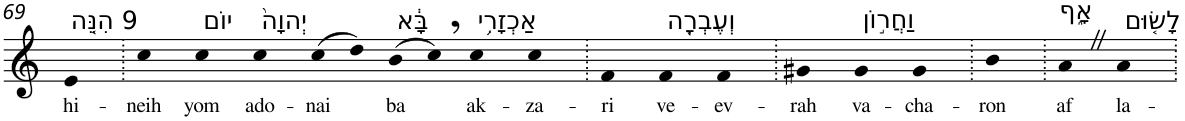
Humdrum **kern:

**kern	**text
*part1	*part1
*staff1	*staff1
*I"Piano	*
*I'Pno	*
!!LO:PB:g=z
*clefG2	*
*k[]	*
=69	=69
!LO:TX:a:t=9 הִנֵּ֤ה	!
!	!LO:LY:b
4e	hi-
=70.	=70.
!	!LO:LY:b
4cc	-neih
!LO:TX:a:t=יוֹם	!
!	!LO:LY:b
4cc	yom
!LO:TX:a:t=יְהוָה֙	!
!	!LO:LY:b
4cc	ado-
!	!LO:LY:b
(8cc	-nai
8dd)	.
!LO:TX:a:t=בָּ֔א	!
!	!LO:LY:b
(8b	ba
8cc,)	.
!LO:TX:a:t=אַכְזָרִ֥י	!
!	!LO:LY:b
4cc	ak-
!	!LO:LY:b
4cc	-za-
=71.	=71.
!	!LO:LY:b
4f	-ri
!LO:TX:a:t=וְעֶבְרָ֖ה	!
!	!LO:LY:b
4f	ve-
!	!LO:LY:b
4f	-ev-
=72.	=72.
!	!LO:LY:b
4g#X	-rah
!LO:TX:a:t=וַחֲר֣וֹן	!
!	!LO:LY:b
4g#	va-
!	!LO:LY:b
4g#	-cha-
=73.	=73.
!	!LO:LY:b
4b	-ron
=74.	=74.
!LO:TX:a:t=אָ֑ף	!
!	!LO:LY:b
4aZ	af
!LO:TX:a:t=לָשׂ֤וּם	!
!	!LO:LY:b
4a	la-
=.	=.
*-	*-
